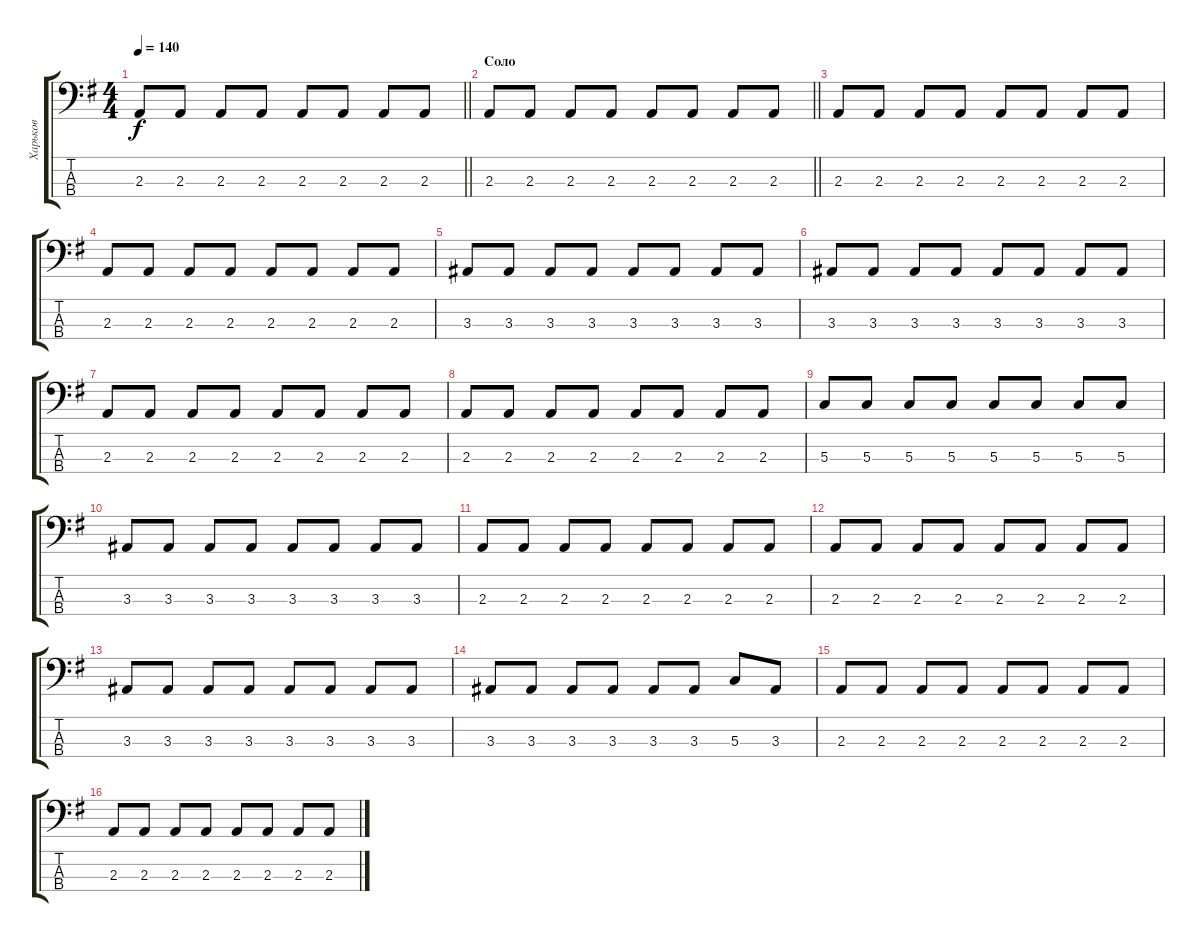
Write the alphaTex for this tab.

\track ("Харьков" "Харьков") {instrument electricbassfinger}
\staff {score tabs}
\tuning (F2 C2 G1 D1) {hide}
\ts (4 4)
\tempo 140
\clef f4
\barLineRight lightlight
\ks g
2.3.8{dy f} 2.3.8 2.3.8 2.3.8 2.3.8 2.3.8 2.3.8 2.3.8 |
\section ("" "Соло")
\barLineRight lightlight
2.3.8 2.3.8 2.3.8 2.3.8 2.3.8 2.3.8 2.3.8 2.3.8 |
2.3.8 2.3.8 2.3.8 2.3.8 2.3.8 2.3.8 2.3.8 2.3.8 |
2.3.8 2.3.8 2.3.8 2.3.8 2.3.8 2.3.8 2.3.8 2.3.8 |
3.3.8 3.3.8 3.3.8 3.3.8 3.3.8 3.3.8 3.3.8 3.3.8 |
3.3.8 3.3.8 3.3.8 3.3.8 3.3.8 3.3.8 3.3.8 3.3.8 |
2.3.8 2.3.8 2.3.8 2.3.8 2.3.8 2.3.8 2.3.8 2.3.8 |
2.3.8 2.3.8 2.3.8 2.3.8 2.3.8 2.3.8 2.3.8 2.3.8 |
5.3.8 5.3.8 5.3.8 5.3.8 5.3.8 5.3.8 5.3.8 5.3.8 |
3.3.8 3.3.8 3.3.8 3.3.8 3.3.8 3.3.8 3.3.8 3.3.8 |
2.3.8 2.3.8 2.3.8 2.3.8 2.3.8 2.3.8 2.3.8 2.3.8 |
2.3.8 2.3.8 2.3.8 2.3.8 2.3.8 2.3.8 2.3.8 2.3.8 |
3.3.8 3.3.8 3.3.8 3.3.8 3.3.8 3.3.8 3.3.8 3.3.8 |
3.3.8 3.3.8 3.3.8 3.3.8 3.3.8 3.3.8 5.3.8 3.3.8 |
2.3.8 2.3.8 2.3.8 2.3.8 2.3.8 2.3.8 2.3.8 2.3.8 |
2.3.8 2.3.8 2.3.8 2.3.8 2.3.8 2.3.8 2.3.8 2.3.8
